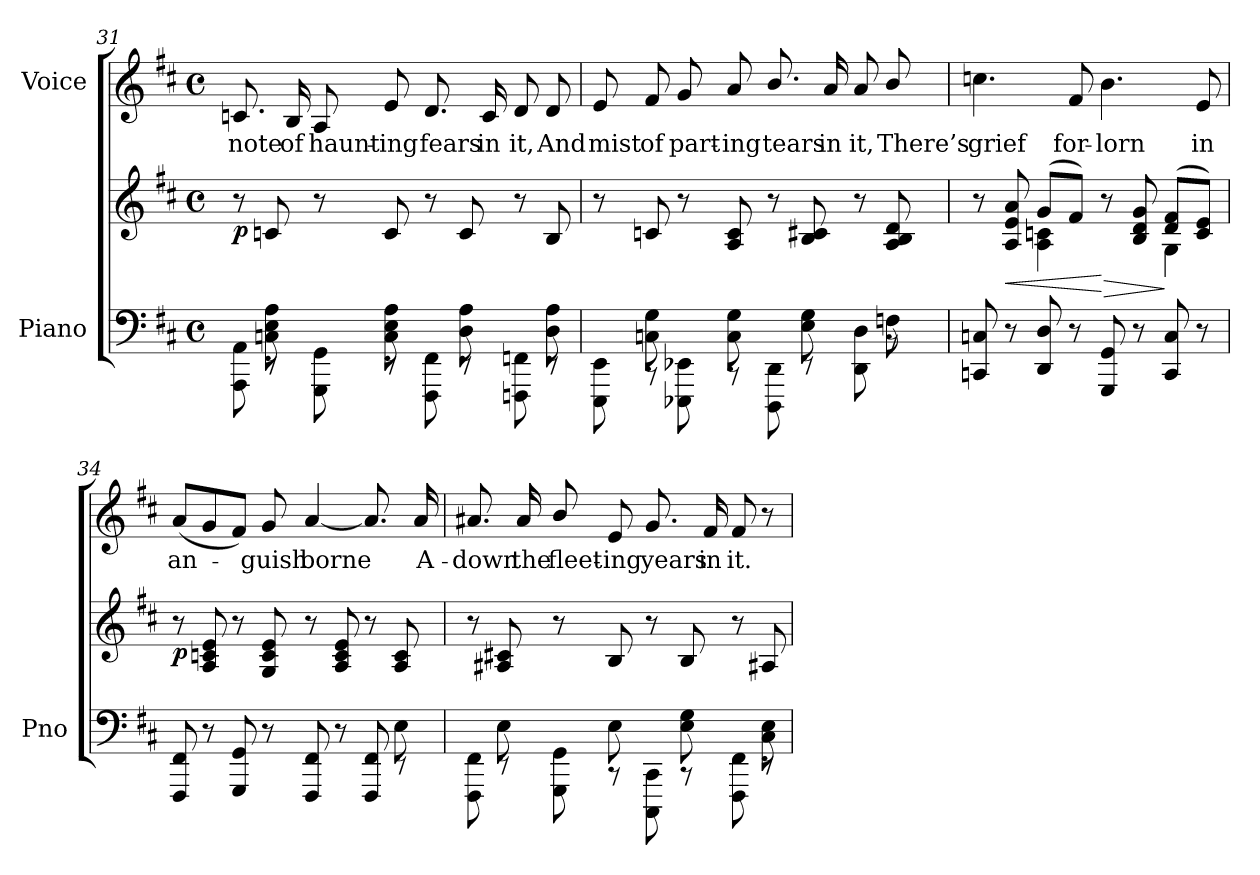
**kern	**kern	**dynam	**kern	**text
*part2	*part2	*part2	*part1	*part1
*staff3	*staff2	*staff2/3	*staff1	*staff1
*I"Piano	*	*	*I"Voice	*
*I'Pno	*	*	*	*
*clefF4	*clefG2	*	*clefG2	*
*k[f#c#]	*k[f#c#]	*	*k[f#c#]	*
*M4/4	*M4/4	*	*M4/4	*
*met(c)	*met(c)	*	*met(c)	*
=31	=31	=31	=31	=31
*^	*	*	*	*
!	!	!	!LO:DY:b	!	!
8ryy	8AAA\ 8AA\	8r	p	8.cn/	note
8Cn\ 8E\ 8A\	8r	8cn/	.	.	.
.	.	.	.	16B/	of
8ryy	8GGG\ 8GG\	8r	.	8A/	haunt-
8C\ 8E\ 8A\	8r	8c/	.	8e/	-ing
8ryy	8FFF#\ 8FF#\	8r	.	8.d/	fears
8D\ 8A\	8r	8c/	.	.	.
.	.	.	.	16c/	in
8ryy	8FFFn\ 8FFn\	8r	.	8d/	it,
8D\ 8A\	8r	8B/	.	8d/	And
=32	=32	=32	=32	=32	=32
8ryy	8EEE\ 8EE\	8r	.	8e/	mist
8Cn\ 8G\	8r	8cn/	.	8f#/	of
8ryy	8EEE-X\ 8EE-X\	8r	.	8g/	part-
8C\ 8G\	8r	8A/ 8c/	.	8a/	-ing
8ryy	8DDD\ 8DD\	8r	.	8.b/	tears
8E\ 8G\	8r	8B/ 8c#X/	.	.	.
.	.	.	.	16a/	in
8ryy	8DD\ 8D\	8r	.	8a/	it,
8Fn\	8r	8A/ 8B/ 8d/	.	8b/	There’s
*v	*v	*	*	*	*
=33	=33	=33	=33	=33
*	*^	*	*	*
8CCn/ 8Cn/	8r	4ryy	.	4.ccn\	grief
!	!	!	!LO:HP:b	!	!
8r	8A/ 8e/ 8a/	.	<	.	.
8DD/ 8D/	(>8g/L	4A\ 4cn\	.	.	.
8r	8f#/J)	.	.	8f#/	for-
!	!	!	!LO:HP:n=1:b	!	!
8GGG/ 8GG/	8r	4ryy	[ >	4.b\	-lorn
8r	8B/ 8d/ 8g/	.	.	.	.
8CC/ 8C/	(8d/ 8f#/L	4G\	]	.	.
8r	8c/ 8e/J)	.	.	8e/	in
*	*v	*v	*	*	*
=34	=34	=34	=34	=34
*^	*	*	*	*
!	!	!	!LO:DY:b	!	!
2..ryy	8FFF#/ 8FF#/	8r	p	(8a/L	an-
.	8r	8A/ 8cn/ 8e/	.	8g/	.
.	8GGG/ 8GG/	8r	.	8f#/J)	.
.	8r	8G/ 8c/ 8e/	.	8g/	-guish
.	8FFF#/ 8FF#/	8r	.	[4a/	borne
.	8r	8A/ 8c/ 8e/	.	.	.
.	8FFF#/ 8FF#/	8r	.	8.a/]	.
8E\	8r	8A/ 8c/	.	.	.
.	.	.	.	16a/	A-
=35	=35	=35	=35	=35	=35
8ryy	8FFF#\ 8FF#\	8r	.	8.a#X/	-down
8E\	8r	8A#X/ 8c#X/	.	.	.
.	.	.	.	16a#/	the
8ryy	8GGG\ 8GG\	8r	.	8b/	fleet-
8E\	8r	8B/	.	8e/	-ing
8ryy	8CCC#\ 8CC#\	8r	.	8.g/	years
8E\ 8G\	8r	8B/	.	.	.
.	.	.	.	16f#/	in
8ryy	8FFF#\ 8FF#\	8r	.	8f#/	it.
8C#\ 8E\	8r	8A#X/	.	8r	.
*v	*v	*	*	*	*
=	=	=	=	=
*-	*-	*-	*-	*-
